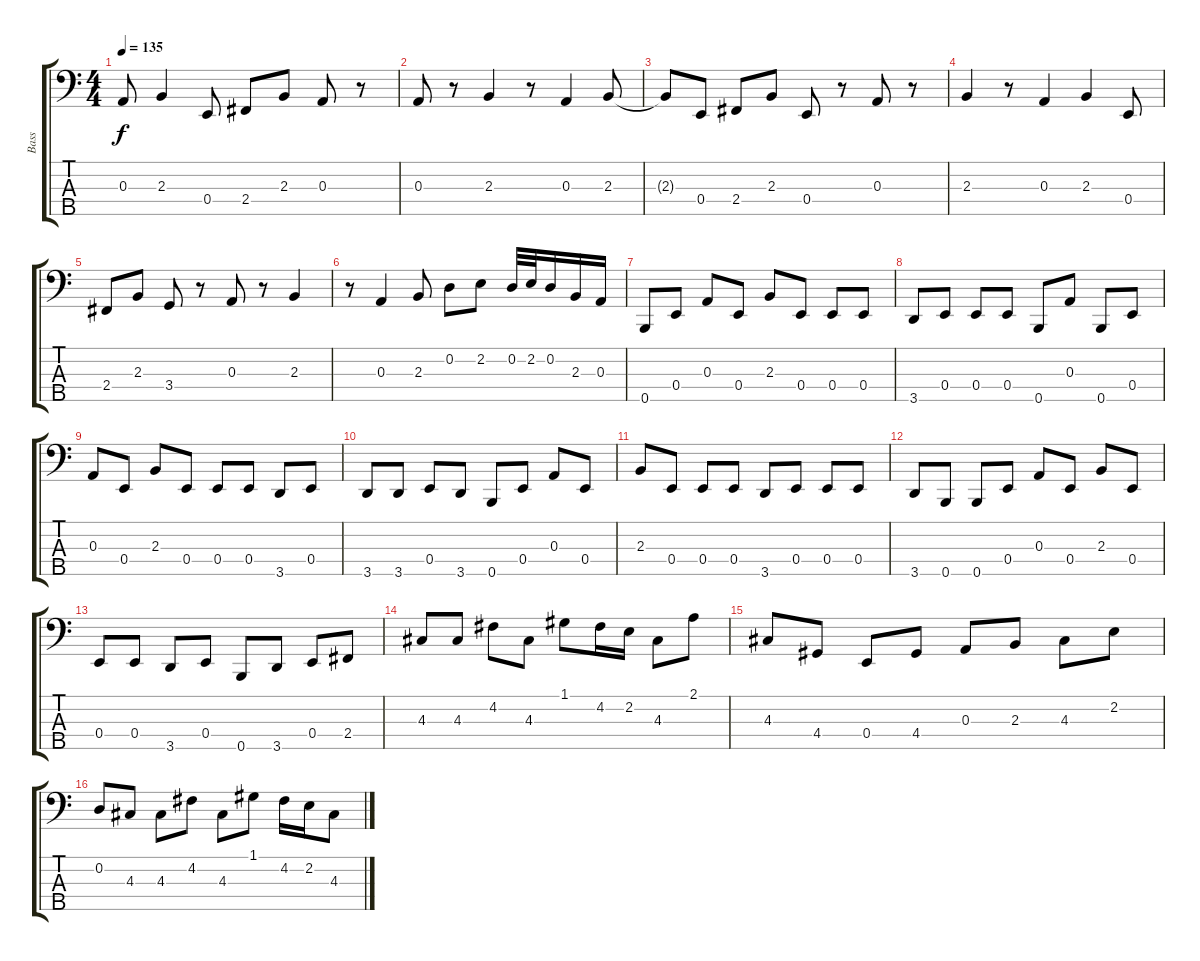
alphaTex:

\track ("Bass" "Bass") {instrument electricbassfinger}
\staff {score tabs}
\tuning (G2 D2 A1 E1 B0) {hide}
\ts (4 4)
\tempo 135
\clef f4
\ks c
0.3{t}.8{dy f} 2.3.4 0.4.8 2.4.8 2.3.8 0.3.8 r.8 |
0.3.8 r.8 2.3.4 r.8 0.3.4 2.3.8 |
2.3{t}.8 0.4.8 2.4.8 2.3.8 0.4.8 r.8 0.3.8 r.8 |
2.3.4 r.8 0.3.4 2.3.4 0.4.8 |
2.4.8 2.3.8 3.4.8 r.8 0.3.8 r.8 2.3.4 |
r.8 0.3.4 2.3.8 0.2.8 2.2.8 0.2.32 2.2.32 0.2.16 2.3.16 0.3.16 |
0.5.8 0.4.8 0.3.8 0.4.8 2.3.8 0.4.8 0.4.8 0.4.8 |
3.5.8 0.4.8 0.4.8 0.4.8 0.5.8 0.3.8 0.5.8 0.4.8 |
0.3.8 0.4.8 2.3.8 0.4.8 0.4.8 0.4.8 3.5.8 0.4.8 |
3.5.8 3.5.8 0.4.8 3.5.8 0.5.8 0.4.8 0.3.8 0.4.8 |
2.3.8 0.4.8 0.4.8 0.4.8 3.5.8 0.4.8 0.4.8 0.4.8 |
3.5.8 0.5.8 0.5.8 0.4.8 0.3.8 0.4.8 2.3.8 0.4.8 |
0.4.8 0.4.8 3.5.8 0.4.8 0.5.8 3.5.8 0.4.8 2.4.8 |
4.3.8 4.3.8 4.2.8 4.3.8 1.1.8 4.2.16 2.2.16 4.3.8 2.1.8 |
4.3.8 4.4.8 0.4.8 4.4.8 0.3.8 2.3.8 4.3.8 2.2.8 |
0.2.8 4.3.8 4.3.8 4.2.8 4.3.8 1.1.8 4.2.16 2.2.16 4.3.8
